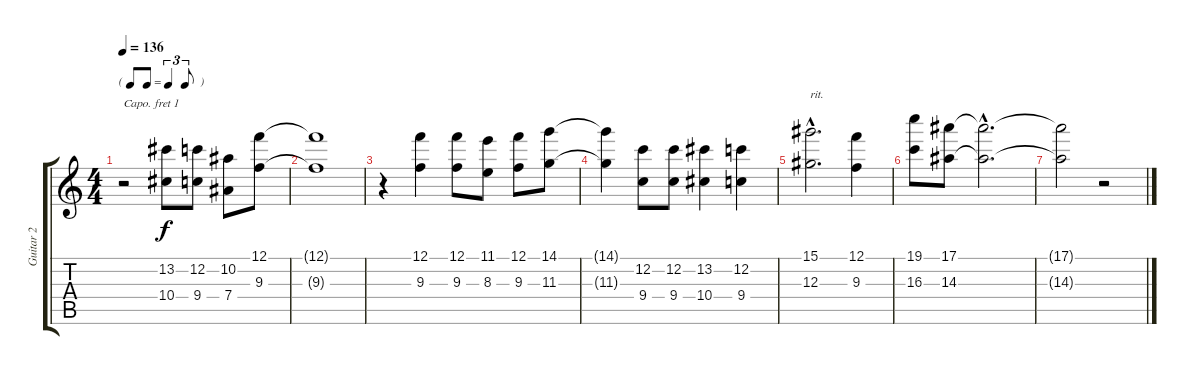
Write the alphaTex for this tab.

\track ("Guitar 2" "Guitar 2") {instrument overdrivenguitar}
\staff {score tabs}
\capo 1
\tuning (E4 B3 G3 D3 A2 E2) {hide}
\ts (4 4)
\tf triplet8th
\tempo 136
\clef g2
\ks c
r.2{dy f} (13.2 10.4).8 (12.2 9.4).8 (10.2 7.4).8 (12.1 9.3).8 |
(12.1{t} 9.3{t}).1 |
r.4 (12.1 9.3).4 (12.1 9.3).8 (11.1 8.3).8 (12.1 9.3).8 (14.1 11.3).8 |
(14.1{t} 11.3{t}).4 (12.2 9.4).8 (12.2 9.4).8 (13.2 10.4).4 (12.2 9.4).4 |
(15.1{hac} 12.3{hac}).2{d txt "rit."} (12.1 9.3).4 |
(19.1 16.3).8 (17.1 14.3).8 (17.1{hac t} 14.3{hac t}).2{d} |
(17.1{t} 14.3{t}).2 r.2
